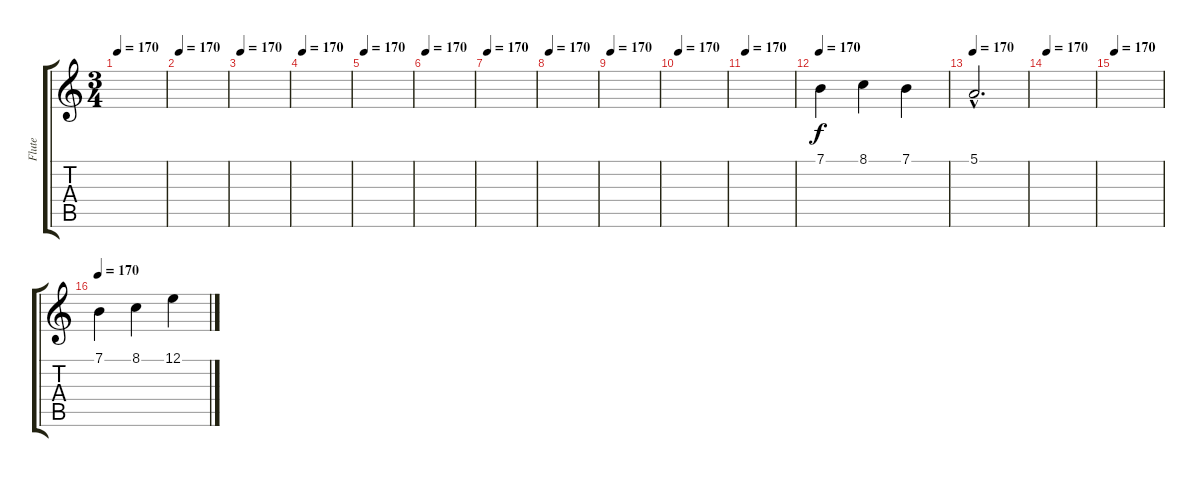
\track ("Flute" "Flute") {instrument flute}
\staff {score tabs}
\tuning (E4 B3 G3 D3 A2 E2) {hide}
\ts (3 4)
\tempo 170
\clef g2
\ks c
|
\tempo 170
|
\tempo 170
|
\tempo 170
|
\tempo 170
|
\tempo 170
|
\tempo 170
|
\tempo 170
|
\tempo 170
|
\tempo 170
|
\tempo 170
|
\tempo 170
7.1.4{dy f} 8.1.4 7.1.4 |
\tempo 170
5.1{hac}.2{d} |
\tempo 170
|
\tempo 170
|
\tempo 170
7.1.4 8.1.4 12.1.4
